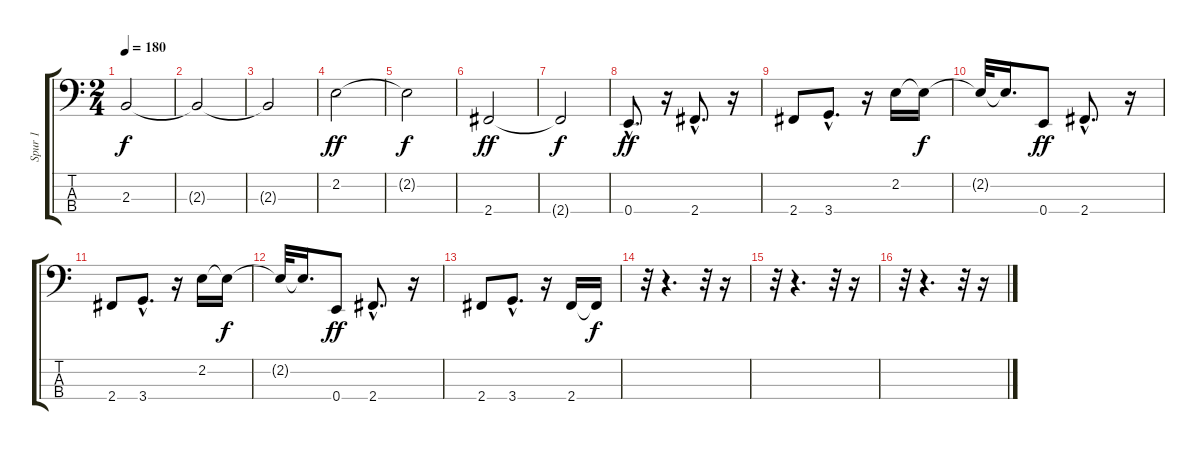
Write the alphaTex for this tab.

\track ("Spur 1" "Spur 1") {instrument fretlessbass}
\staff {score tabs}
\tuning (G2 D2 A1 E1) {hide}
\ts (2 4)
\tempo 180
\clef f4
\ks c
2.3{t}.2{dy f} |
2.3{t}.2 |
2.3{t}.2 |
2.2.2{dy ff volume 16} |
2.2{t}.2{dy f} |
2.4.2{dy ff} |
2.4{t}.2{dy f} |
0.4{hac}.8{d dy ff volume 1} r.16 2.4{hac}.8{d volume 1} r.16 |
2.4.8{volume 5} 3.4{hac}.8{d volume 13} r.16 2.2.16{volume 16} 2.2{t}.16{dy f} |
2.2{t}.32 2.2{t}.16{d} 0.4.8{dy ff} 2.4{hac}.8{d} r.16 |
2.4.8 3.4{hac}.8{d} r.16 2.2.16 2.2{t}.16{dy f} |
2.2{t}.32 2.2{t}.16{d} 0.4.8{dy ff} 2.4{hac}.8{d} r.16 |
2.4.8 3.4{hac}.8{d} r.16 2.4.16 2.4{t}.16{dy f} |
r.32 r.4{d} r.32 r.16 |
r.32 r.4{d} r.32 r.16 |
r.32 r.4{d} r.32 r.16
